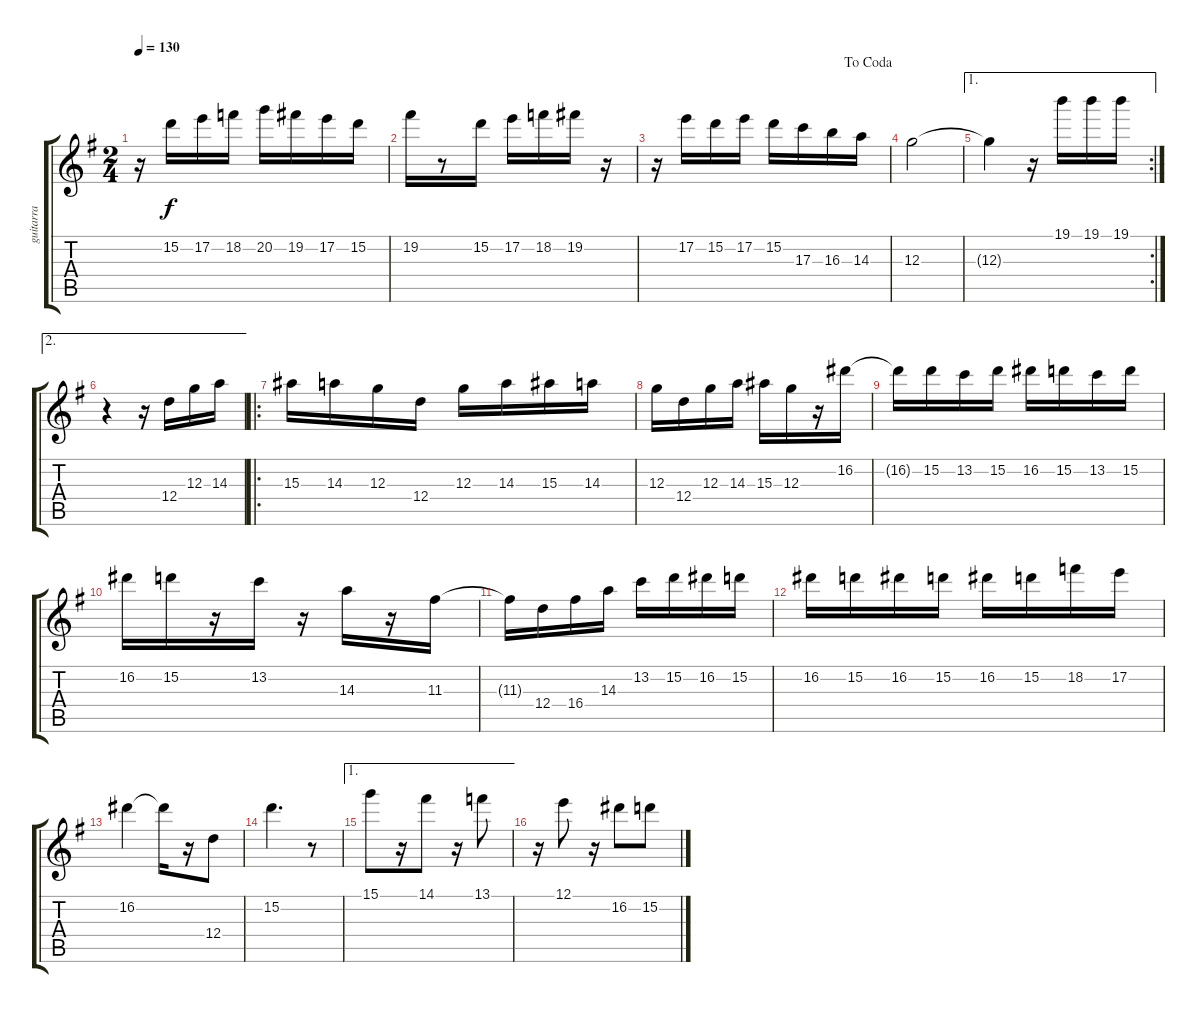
\track ("guitarra" "guitarra") {instrument electricguitarclean}
\staff {score tabs}
\tuning (E4 B3 G3 D3 A2 E2) {hide}
\ts (2 4)
\tempo 130
\clef g2
\ks g
r.16{dy f} 15.2.16 17.2.16 18.2.16 20.2.16 19.2.16 17.2.16 15.2.16 |
19.2.16 r.8 15.2.16 17.2.16 18.2.16 19.2.16 r.16 |
\jump dacoda
r.16 17.2.16 15.2.16 17.2.16 15.2.16 17.3.16 16.3.16 14.3.16 |
12.3.2 |
\ae 1
\rc 2
12.3{t}.4 r.16 19.1.16 19.1.16 19.1.16 |
\ae 2
r.4 r.16 12.4.16 12.3.16 14.3.16 |
\ro
15.3.16 14.3.16 12.3.16 12.4.16 12.3.16 14.3.16 15.3.16 14.3.16 |
12.3.16 12.4.16 12.3.16 14.3.16 15.3.16 12.3.16 r.16 16.2.16 |
16.2{t}.16 15.2.16 13.2.16 15.2.16 16.2.16 15.2.16 13.2.16 15.2.16 |
16.2.16 15.2.16 r.16 13.2.16 r.16 14.3.16 r.16 11.3.16 |
11.3{t}.16 12.4.16 16.4.16 14.3.16 13.2.16 15.2.16 16.2.16 15.2.16 |
16.2.16 15.2.16 16.2.16 15.2.16 16.2.16 15.2.16 18.2.16 17.2.16 |
16.2.4 16.2{t}.16 r.16 12.4.8 |
15.2.4{d} r.8 |
\ae 1
15.1.8 r.16 14.1.8 r.16 13.1.8 |
r.16 12.1.8 r.16 16.2.8 15.2.8
